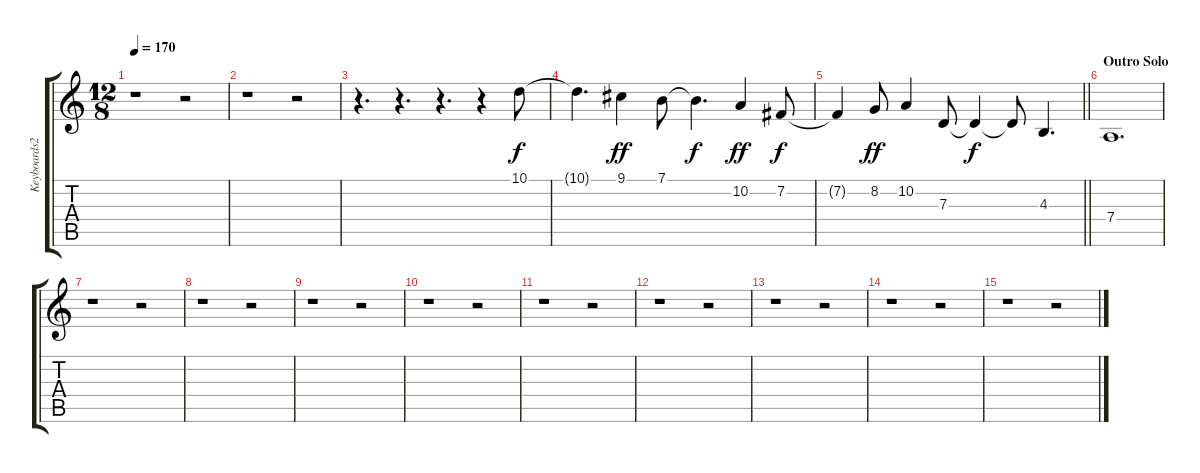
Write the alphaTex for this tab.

\track ("Keyboards2" "Keyboards2") {instrument lead6voice}
\staff {score tabs}
\tuning (E4 B3 G3 D3 A2 E2) {hide}
\ts (12 8)
\tempo 170
\clef g2
\ks c
r.1{dy f} r.2 |
r.1 r.2 |
r.4{d} r.4{d} r.4{d} r.4 10.1.8{volume 11 instrument pad1newage} |
10.1{t}.4{d} 9.1.4{dy ff} 7.1.8 7.1{t}.4{d dy f} 10.2.4{dy ff} 7.2.8{dy f} |
\barLineRight lightlight
7.2{t}.4 8.2.8{dy ff} 10.2.4 7.3.8 7.3{t}.4{dy f} 7.3{t}.8 4.3.4{d} |
\section ("" "Outro Solo")
7.4.1{d} |
r.1 r.2 |
r.1 r.2 |
r.1 r.2 |
r.1 r.2 |
r.1 r.2 |
r.1 r.2 |
r.1 r.2 |
r.1 r.2 |
r.1 r.2
